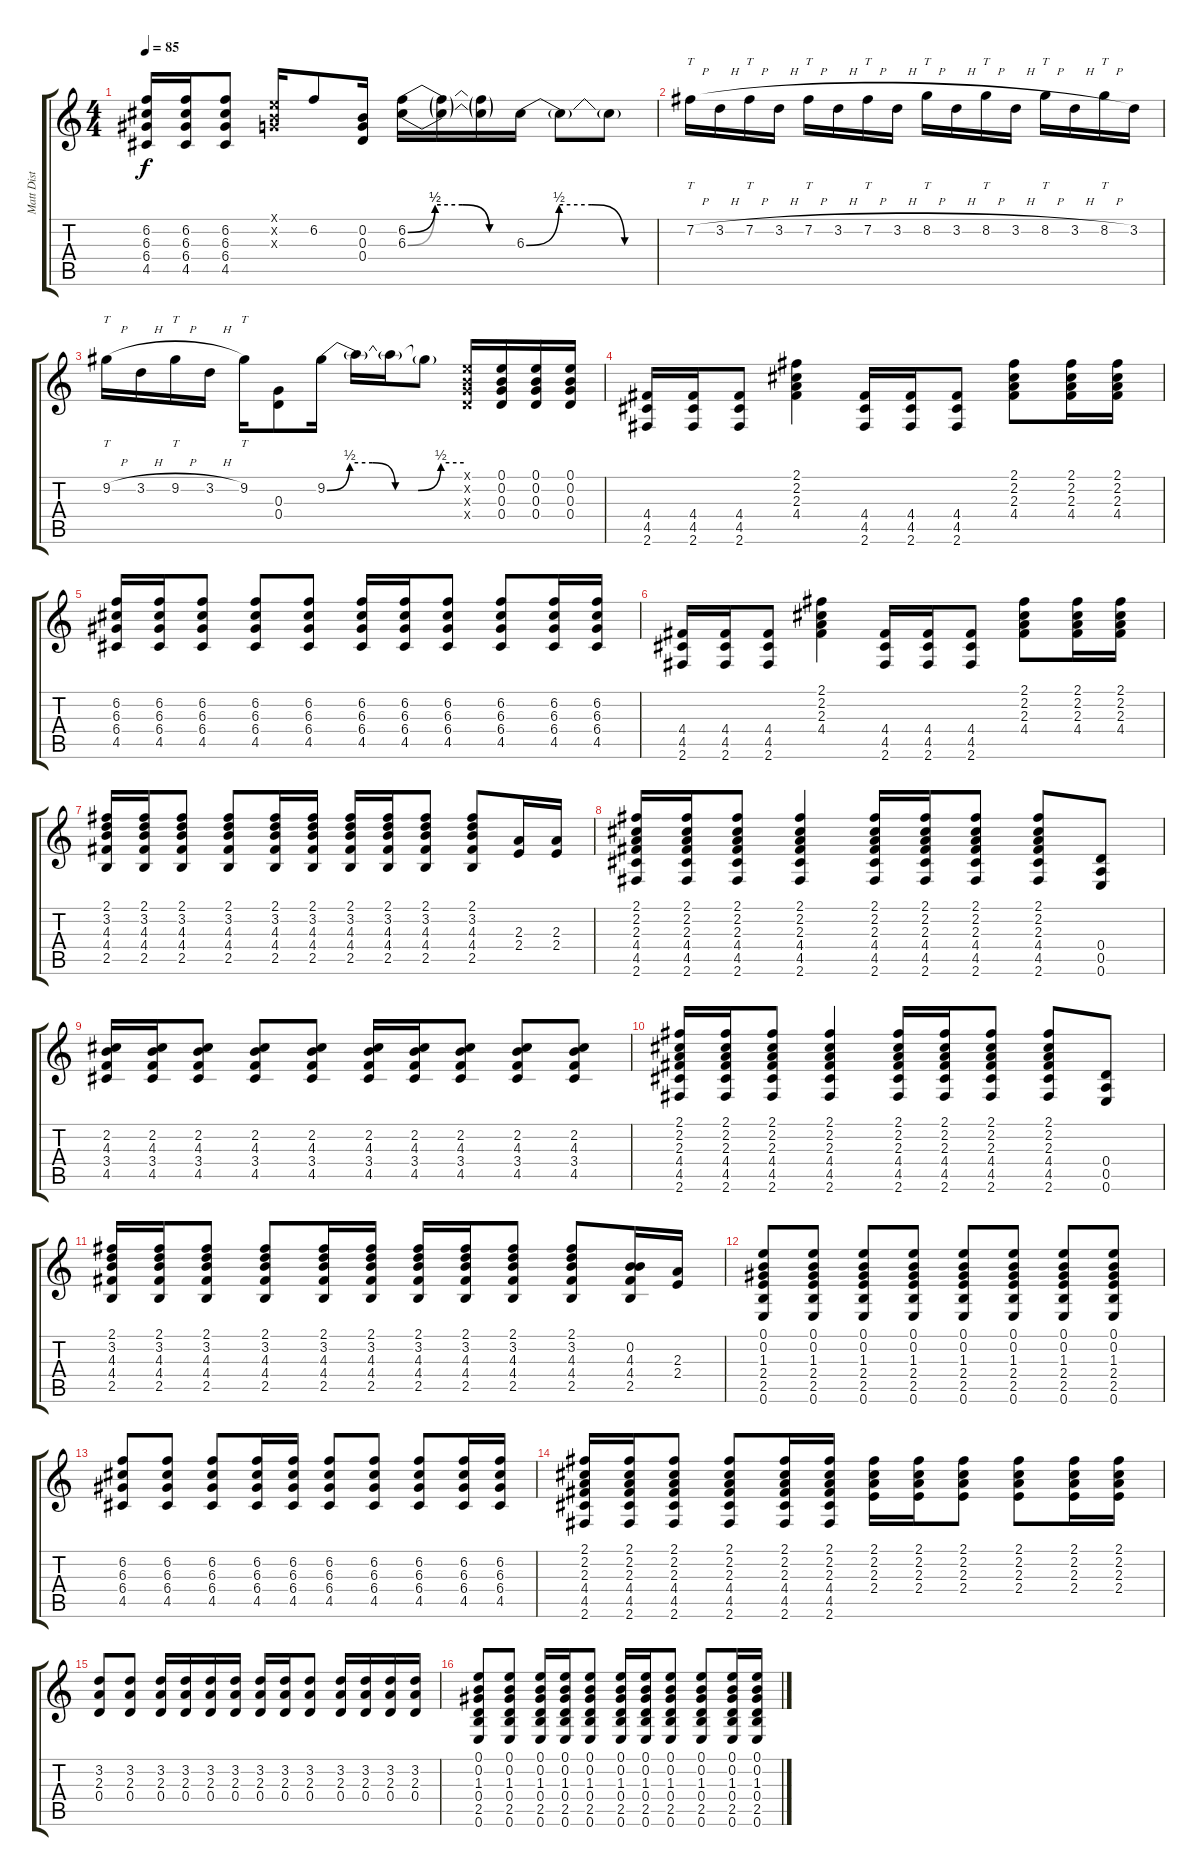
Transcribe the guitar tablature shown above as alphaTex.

\track ("Matt Dist Gtr" "Matt Dist ") {instrument distortionguitar}
\staff {score tabs}
\tuning (E4 B3 G3 D3 A2 E2) {hide}
\ts (4 4)
\tempo 85
\clef g2
\ks c
(6.2 6.3 6.4 4.5).16{dy f} (6.2 6.3 6.4 4.5).16 (6.2 6.3 6.4 4.5).8 (0.1{x} 0.2{x} 0.3{x}).16 6.2.8 (0.2 0.3 0.4).16 (6.2{be (custom 0 0 15 2 30 2 45 0 60 0)} 6.3{be (custom 0 0 15 2 30 2 45 0 60 0)}).16 (6.2{t} 6.3{t}).16 (6.2{t} 6.3{t}).16 6.3{be (custom 0 0 15 2 30 2 45 0 60 0)}.16 6.3{t}.8 6.3{t}.8 |
7.2{h}.16{tt} 3.2{h}.16 7.2{h}.16{tt} 3.2{h}.16 7.2{h}.16{tt} 3.2{h}.16 7.2{h}.16{tt} 3.2{h}.16 8.2{h}.16{tt} 3.2{h}.16 8.2{h}.16{tt} 3.2{h}.16 8.2{h}.16{tt} 3.2{h}.16 8.2{h}.16{tt} 3.2.16 |
9.2{h}.16{tt} 3.2{h}.16 9.2{h}.16{tt} 3.2{h}.16 9.2.16{tt} (0.3 0.4).8 9.2{be (custom 0 0 10 2 20 2 30 0 40 0 50 2 60 2)}.16 9.2{t}.16 9.2{t}.16 9.2{t}.8 (0.1{x} 0.2{x} 0.3{x} 0.4{x}).16 (0.1 0.2 0.3 0.4).16 (0.1 0.2 0.3 0.4).16 (0.1 0.2 0.3 0.4).16 |
(4.4 4.5 2.6).16 (4.4 4.5 2.6).16 (4.4 4.5 2.6).8 (2.1 2.2 2.3 4.4).4 (4.4 4.5 2.6).16 (4.4 4.5 2.6).16 (4.4 4.5 2.6).8 (2.1 2.2 2.3 4.4).8 (2.1 2.2 2.3 4.4).16 (2.1 2.2 2.3 4.4).16 |
(6.2 6.3 6.4 4.5).16 (6.2 6.3 6.4 4.5).16 (6.2 6.3 6.4 4.5).8 (6.2 6.3 6.4 4.5).8 (6.2 6.3 6.4 4.5).8 (6.2 6.3 6.4 4.5).16 (6.2 6.3 6.4 4.5).16 (6.2 6.3 6.4 4.5).8 (6.2 6.3 6.4 4.5).8 (6.2 6.3 6.4 4.5).16 (6.2 6.3 6.4 4.5).16 |
(4.4 4.5 2.6).16 (4.4 4.5 2.6).16 (4.4 4.5 2.6).8 (2.1 2.2 2.3 4.4).4 (4.4 4.5 2.6).16 (4.4 4.5 2.6).16 (4.4 4.5 2.6).8 (2.1 2.2 2.3 4.4).8 (2.1 2.2 2.3 4.4).16 (2.1 2.2 2.3 4.4).16 |
(2.1 3.2 4.3 4.4 2.5).16 (2.1 3.2 4.3 4.4 2.5).16 (2.1 3.2 4.3 4.4 2.5).8 (2.1 3.2 4.3 4.4 2.5).8 (2.1 3.2 4.3 4.4 2.5).16 (2.1 3.2 4.3 4.4 2.5).16 (2.1 3.2 4.3 4.4 2.5).16 (2.1 3.2 4.3 4.4 2.5).16 (2.1 3.2 4.3 4.4 2.5).8 (2.1 3.2 4.3 4.4 2.5).8 (2.3 2.4).16 (2.3 2.4).16 |
(2.1 2.2 2.3 4.4 4.5 2.6).16 (2.1 2.2 2.3 4.4 4.5 2.6).16 (2.1 2.2 2.3 4.4 4.5 2.6).8 (2.1 2.2 2.3 4.4 4.5 2.6).4 (2.1 2.2 2.3 4.4 4.5 2.6).16 (2.1 2.2 2.3 4.4 4.5 2.6).16 (2.1 2.2 2.3 4.4 4.5 2.6).8 (2.1 2.2 2.3 4.4 4.5 2.6).8 (0.4 0.5 0.6).8 |
(2.2 4.3 3.4 4.5).16 (2.2 4.3 3.4 4.5).16 (2.2 4.3 3.4 4.5).8 (2.2 4.3 3.4 4.5).8 (2.2 4.3 3.4 4.5).8 (2.2 4.3 3.4 4.5).16 (2.2 4.3 3.4 4.5).16 (2.2 4.3 3.4 4.5).8 (2.2 4.3 3.4 4.5).8 (2.2 4.3 3.4 4.5).8 |
(2.1 2.2 2.3 4.4 4.5 2.6).16 (2.1 2.2 2.3 4.4 4.5 2.6).16 (2.1 2.2 2.3 4.4 4.5 2.6).8 (2.1 2.2 2.3 4.4 4.5 2.6).4 (2.1 2.2 2.3 4.4 4.5 2.6).16 (2.1 2.2 2.3 4.4 4.5 2.6).16 (2.1 2.2 2.3 4.4 4.5 2.6).8 (2.1 2.2 2.3 4.4 4.5 2.6).8 (0.4 0.5 0.6).8 |
(2.1 3.2 4.3 4.4 2.5).16 (2.1 3.2 4.3 4.4 2.5).16 (2.1 3.2 4.3 4.4 2.5).8 (2.1 3.2 4.3 4.4 2.5).8 (2.1 3.2 4.3 4.4 2.5).16 (2.1 3.2 4.3 4.4 2.5).16 (2.1 3.2 4.3 4.4 2.5).16 (2.1 3.2 4.3 4.4 2.5).16 (2.1 3.2 4.3 4.4 2.5).8 (2.1 3.2 4.3 4.4 2.5).8 (0.2 4.3 4.4 2.5).16 (2.3 2.4).16 |
(0.1 0.2 1.3 2.4 2.5 0.6).8 (0.1 0.2 1.3 2.4 2.5 0.6).8 (0.1 0.2 1.3 2.4 2.5 0.6).8 (0.1 0.2 1.3 2.4 2.5 0.6).8 (0.1 0.2 1.3 2.4 2.5 0.6).8 (0.1 0.2 1.3 2.4 2.5 0.6).8 (0.1 0.2 1.3 2.4 2.5 0.6).8 (0.1 0.2 1.3 2.4 2.5 0.6).8 |
(6.2 6.3 6.4 4.5).8 (6.2 6.3 6.4 4.5).8 (6.2 6.3 6.4 4.5).8 (6.2 6.3 6.4 4.5).16 (6.2 6.3 6.4 4.5).16 (6.2 6.3 6.4 4.5).8 (6.2 6.3 6.4 4.5).8 (6.2 6.3 6.4 4.5).8 (6.2 6.3 6.4 4.5).16 (6.2 6.3 6.4 4.5).16 |
(2.1 2.2 2.3 4.4 4.5 2.6).16 (2.1 2.2 2.3 4.4 4.5 2.6).16 (2.1 2.2 2.3 4.4 4.5 2.6).8 (2.1 2.2 2.3 4.4 4.5 2.6).8 (2.1 2.2 2.3 4.4 4.5 2.6).16 (2.1 2.2 2.3 4.4 4.5 2.6).16 (2.1 2.2 2.3 2.4).16 (2.1 2.2 2.3 2.4).16 (2.1 2.2 2.3 2.4).8 (2.1 2.2 2.3 2.4).8 (2.1 2.2 2.3 2.4).16 (2.1 2.2 2.3 2.4).16 |
(3.2 2.3 0.4).8 (3.2 2.3 0.4).8 (3.2 2.3 0.4).16 (3.2 2.3 0.4).16 (3.2 2.3 0.4).16 (3.2 2.3 0.4).16 (3.2 2.3 0.4).16 (3.2 2.3 0.4).16 (3.2 2.3 0.4).8 (3.2 2.3 0.4).16 (3.2 2.3 0.4).16 (3.2 2.3 0.4).16 (3.2 2.3 0.4).16 |
(0.1 0.2 1.3 0.4 2.5 0.6).8 (0.1 0.2 1.3 0.4 2.5 0.6).8 (0.1 0.2 1.3 0.4 2.5 0.6).16 (0.1 0.2 1.3 0.4 2.5 0.6).16 (0.1 0.2 1.3 0.4 2.5 0.6).8 (0.1 0.2 1.3 0.4 2.5 0.6).16 (0.1 0.2 1.3 0.4 2.5 0.6).16 (0.1 0.2 1.3 0.4 2.5 0.6).8 (0.1 0.2 1.3 0.4 2.5 0.6).8 (0.1 0.2 1.3 0.4 2.5 0.6).16 (0.1 0.2 1.3 0.4 2.5 0.6).16
